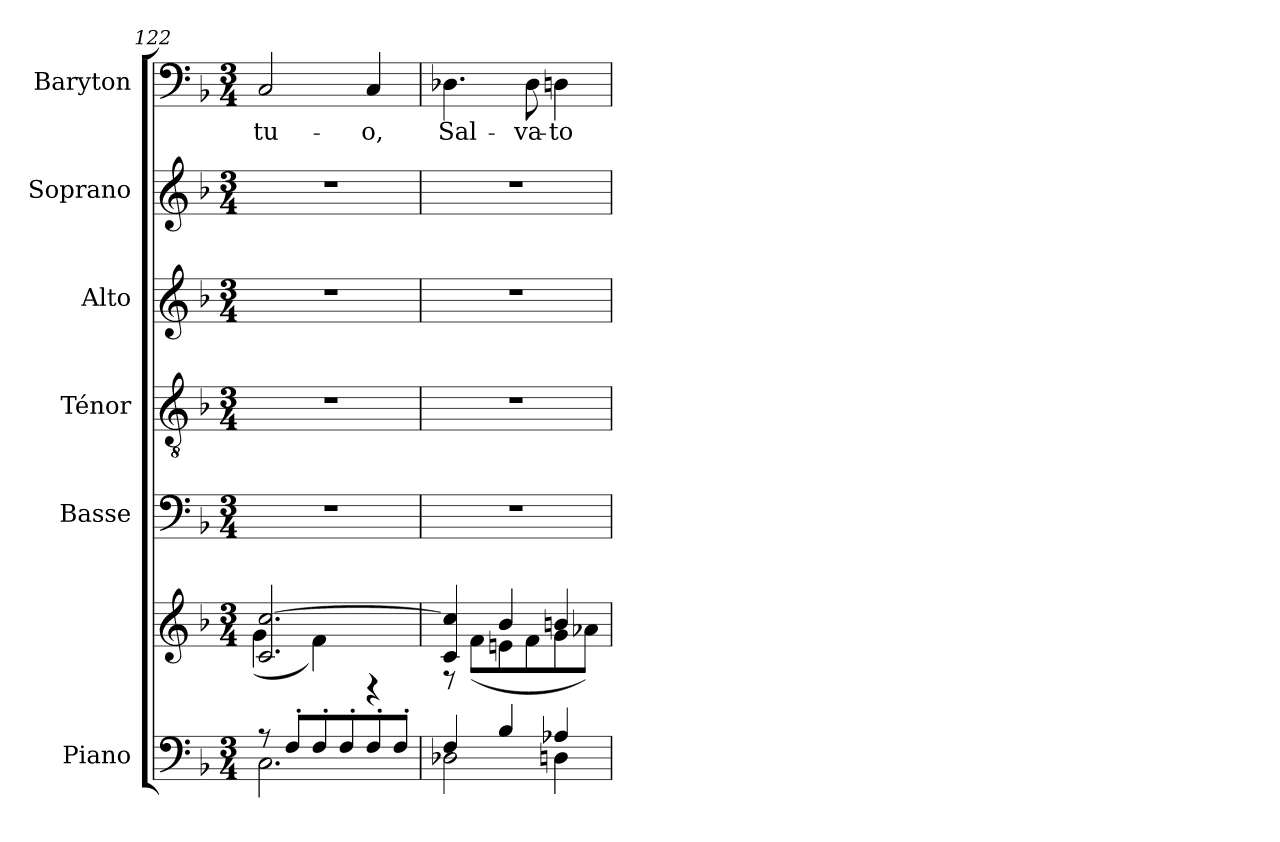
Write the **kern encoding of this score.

**kern	**kern	**kern	**kern	**kern	**kern	**kern	**text
*part6	*part6	*part5	*part4	*part3	*part2	*part1	*part1
*staff7	*staff6	*staff5	*staff4	*staff3	*staff2	*staff1	*staff1
*I"Piano	*	*I"Basse	*I"Ténor	*I"Alto	*I"Soprano	*I"Baryton	*
*I'Pno.	*	*I'B.	*I'T.	*I'Alt.	*I'So.	*I'Bar.	*
*clefF4	*clefG2	*clefF4	*clefGv2	*clefG2	*clefG2	*clefF4	*
*k[b-]	*k[b-]	*k[b-]	*k[b-]	*k[b-]	*k[b-]	*k[b-]	*
*M3/4	*M3/4	*M3/4	*M3/4	*M3/4	*M3/4	*M3/4	*
=122	=122	=122	=122	=122	=122	=122	=122
*^	*^	*	*	*	*	*	*
!	!	!	!	!	!	!	!	!	!LO:LY:b
8r	2.C\	2.c/ [2.cc/	(4g\	2.r	2.r	2.r	2.r	2C/	tu-
8F'/L	.	.	.	.	.	.	.	.	.
8F'/	.	.	4f\)	.	.	.	.	.	.
8F'/	.	.	.	.	.	.	.	.	.
!	!	!	!	!	!	!	!	!	!LO:LY:b
8F'/	.	.	4r	.	.	.	.	4C/	-o,
8F'/J	.	.	.	.	.	.	.	.	.
!!LO:LB:g=z
=123	=123	=123	=123	=123	=123	=123	=123	=123	=123
!	!	!	!	!	!	!	!	!	!LO:LY:b
4F/	2D-X\	(4c/ 4cc/]	8r	2.r	2.r	2.r	2.r	4.D-X\	Sal-
.	.	.	(8f\L	.	.	.	.	.	.
4B-/)	.	4b-/	8en\	.	.	.	.	.	.
!	!	!	!	!	!	!	!	!	!LO:LY:b
.	.	.	8f\	.	.	.	.	8D-\	-va-
!	!	!	!	!	!	!	!	!	!LO:LY:b
4A-X/	4Dn\	4bn/	8g\	.	.	.	.	4Dn\	-to-
.	.	.	8a-X\J)	.	.	.	.	.	.
*v	*v	*	*	*	*	*	*	*	*
*	*v	*v	*	*	*	*	*	*
=	=	=	=	=	=	=	=
*-	*-	*-	*-	*-	*-	*-	*-
